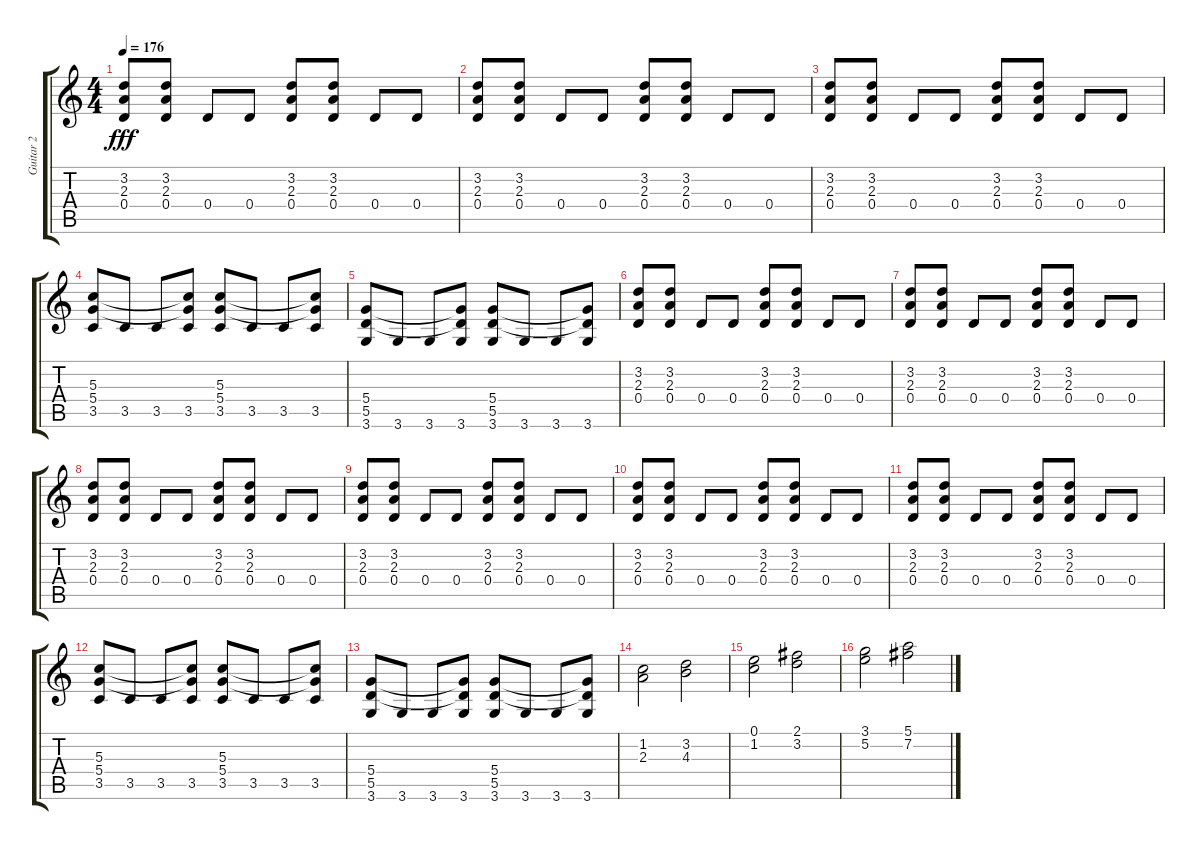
\track ("Guitar 2" "Guitar 2") {instrument distortionguitar}
\staff {score tabs}
\tuning (E4 B3 G3 D3 A2 E2) {hide}
\ts (4 4)
\tempo 176
\clef g2
\ks c
(3.2 2.3 0.4).8{dy fff} (3.2 2.3 0.4).8 0.4.8 0.4.8 (3.2 2.3 0.4).8 (3.2 2.3 0.4).8 0.4.8 0.4.8 |
(3.2 2.3 0.4).8 (3.2 2.3 0.4).8 0.4.8 0.4.8 (3.2 2.3 0.4).8 (3.2 2.3 0.4).8 0.4.8 0.4.8 |
(3.2 2.3 0.4).8 (3.2 2.3 0.4).8 0.4.8 0.4.8 (3.2 2.3 0.4).8 (3.2 2.3 0.4).8 0.4.8 0.4.8 |
(5.3 5.4 3.5).8 3.5.8 3.5.8 (5.3{t} 5.4{t} 3.5).8 (5.3 5.4 3.5).8 3.5.8 3.5.8 (5.3{t} 5.4{t} 3.5).8 |
(5.4 5.5 3.6).8 3.6.8 3.6.8 (5.4{t} 5.5{t} 3.6).8 (5.4 5.5 3.6).8 3.6.8 3.6.8 (5.4{t} 5.5{t} 3.6).8 |
(3.2 2.3 0.4).8 (3.2 2.3 0.4).8 0.4.8 0.4.8 (3.2 2.3 0.4).8 (3.2 2.3 0.4).8 0.4.8 0.4.8 |
(3.2 2.3 0.4).8 (3.2 2.3 0.4).8 0.4.8 0.4.8 (3.2 2.3 0.4).8 (3.2 2.3 0.4).8 0.4.8 0.4.8 |
(3.2 2.3 0.4).8 (3.2 2.3 0.4).8 0.4.8 0.4.8 (3.2 2.3 0.4).8 (3.2 2.3 0.4).8 0.4.8 0.4.8 |
(3.2 2.3 0.4).8 (3.2 2.3 0.4).8 0.4.8 0.4.8 (3.2 2.3 0.4).8 (3.2 2.3 0.4).8 0.4.8 0.4.8 |
(3.2 2.3 0.4).8 (3.2 2.3 0.4).8 0.4.8 0.4.8 (3.2 2.3 0.4).8 (3.2 2.3 0.4).8 0.4.8 0.4.8 |
(3.2 2.3 0.4).8 (3.2 2.3 0.4).8 0.4.8 0.4.8 (3.2 2.3 0.4).8 (3.2 2.3 0.4).8 0.4.8 0.4.8 |
(5.3 5.4 3.5).8 3.5.8 3.5.8 (5.3{t} 5.4{t} 3.5).8 (5.3 5.4 3.5).8 3.5.8 3.5.8 (5.3{t} 5.4{t} 3.5).8 |
(5.4 5.5 3.6).8 3.6.8 3.6.8 (5.4{t} 5.5{t} 3.6).8 (5.4 5.5 3.6).8 3.6.8 3.6.8 (5.4{t} 5.5{t} 3.6).8 |
(1.2 2.3).2 (3.2 4.3).2 |
(0.1 1.2).2 (2.1 3.2).2 |
(3.1 5.2).2 (5.1 7.2).2
